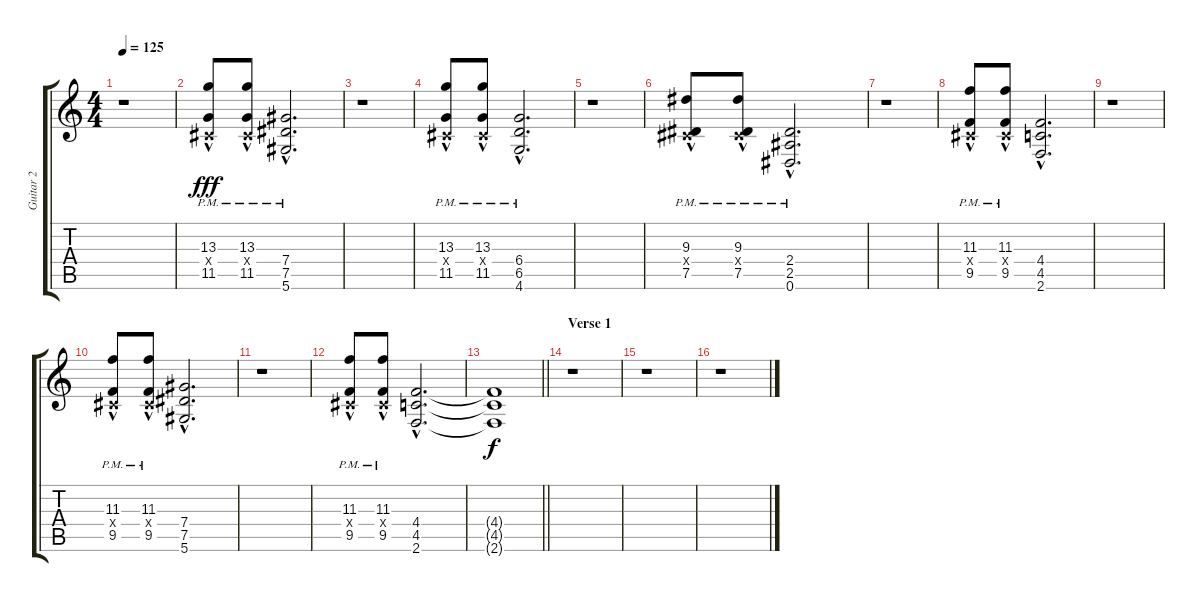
\track ("Guitar 2" "Guitar 2") {instrument distortionguitar}
\staff {score tabs}
\tuning (Eb4 Bb3 Gb3 Db3 Ab2 Eb2) {hide}
\ts (4 4)
\tempo 125
\clef g2
\ks c
r.1{dy fff} |
(13.3{pm} 0.4{x} 11.5{hac pm}).8 (13.3{pm} 0.4{x} 11.5{hac pm}).8 (7.4{pm} 7.5{hac} 5.6).2{d} |
r.1 |
(13.3{pm} 0.4{x} 11.5{hac pm}).8 (13.3{pm} 0.4{x} 11.5{hac pm}).8 (6.4{pm} 6.5{hac} 4.6).2{d} |
r.1 |
(9.3{pm} 0.4{x} 7.5{hac pm}).8 (9.3{pm} 0.4{x} 7.5{hac pm}).8 (2.4{pm} 2.5{hac} 0.6{pm}).2{d} |
r.1 |
(11.3{pm} 0.4{x} 9.5{hac pm}).8 (11.3{pm} 0.4{x} 9.5{hac pm}).8 (4.4 4.5{hac} 2.6).2{d} |
r.1 |
(11.3{pm} 0.4{x} 9.5{hac pm}).8 (11.3{pm} 0.4{x} 9.5{hac pm}).8 (7.4 7.5{hac} 5.6).2{d} |
r.1 |
(11.3{pm} 0.4{x} 9.5{hac pm}).8 (11.3{pm} 0.4{x} 9.5{hac pm}).8 (4.4 4.5{hac} 2.6).2{d} |
\barLineRight lightlight
(4.4{t} 4.5{t} 2.6{t}).1{dy f} |
\section ("" "Verse 1")
r.1 |
r.1 |
r.1
